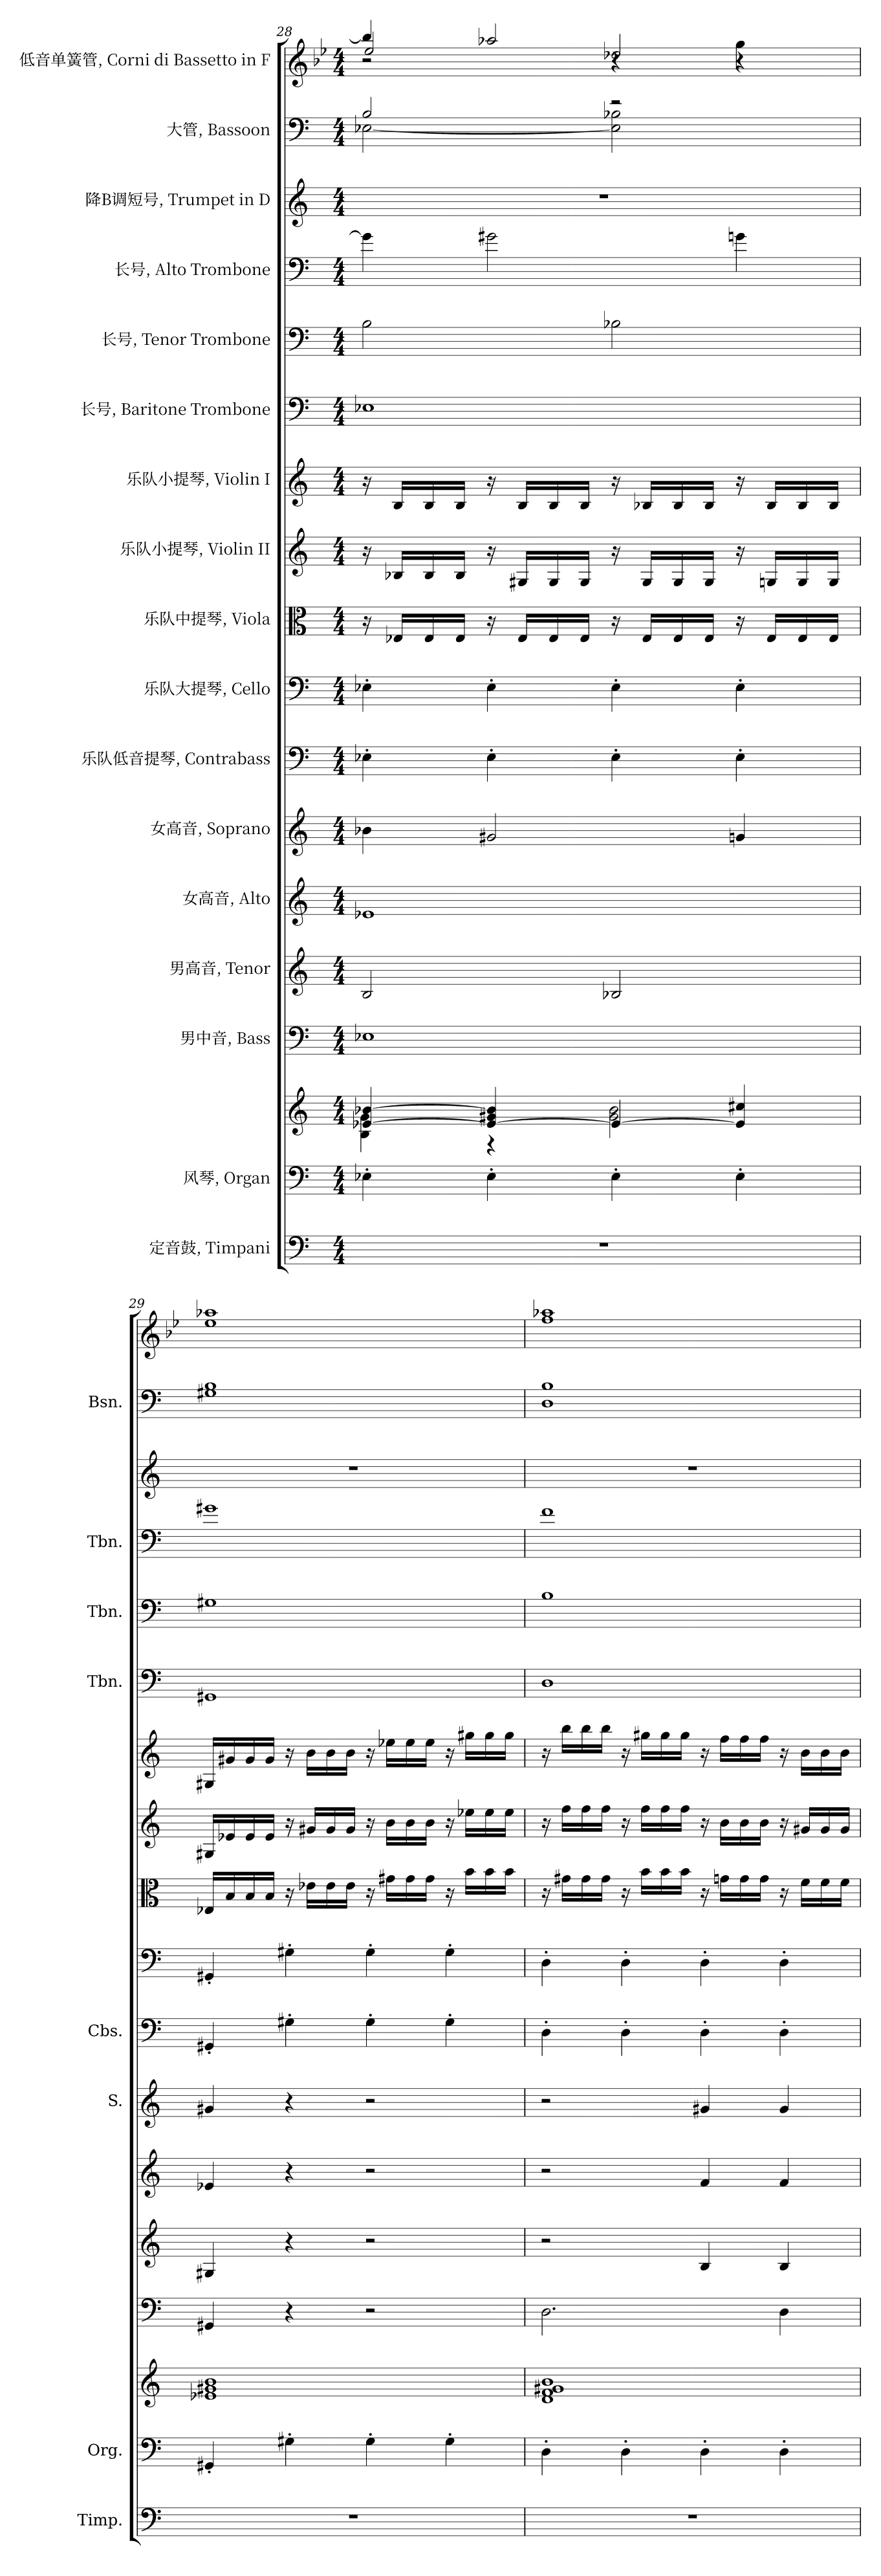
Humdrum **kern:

**kern	**kern	**kern	**kern	**kern	**kern	**kern	**kern	**kern	**kern	**kern	**kern	**kern	**kern	**kern	**kern	**kern	**kern
*part17	*part16	*part16	*part15	*part14	*part13	*part12	*part11	*part10	*part9	*part8	*part7	*part6	*part5	*part4	*part3	*part2	*part1
*staff18	*staff17	*staff16	*staff15	*staff14	*staff13	*staff12	*staff11	*staff10	*staff9	*staff8	*staff7	*staff6	*staff5	*staff4	*staff3	*staff2	*staff1
*I"定音鼓, Timpani	*I"风琴, Organ	*	*I"男中音, Bass	*I"男高音, Tenor	*I"女高音, Alto	*I"女高音, Soprano	*I"乐队低音提琴, Contrabass	*I"乐队大提琴, Cello	*I"乐队中提琴, Viola	*I"乐队小提琴, Violin II	*I"乐队小提琴, Violin I	*I"长号, Baritone Trombone	*I"长号, Tenor Trombone	*I"长号, Alto Trombone	*I"降B调短号, Trumpet in D	*I"大管, Bassoon	*I"低音单簧管, Corni di Bassetto in F
*I'Timp.	*I'Org.	*	*	*	*	*I'S.	*I'Cbs.	*	*	*	*	*I'Tbn.	*I'Tbn.	*I'Tbn.	*	*I'Bsn.	*
!!LO:PB:g=z
*clefF4	*clefF4	*clefG2	*clefF4	*clefG2	*clefG2	*clefG2	*clefF4	*clefF4	*clefC3	*clefG2	*clefG2	*clefF4	*clefF4	*clefF4	*clefG2	*clefF4	*clefG2
*	*	*	*	*	*	*	*ITrd7c12	*	*	*	*	*	*	*	*ITrd1c2	*	*ITrd8c14
*k[]	*k[]	*k[]	*k[]	*k[]	*k[]	*k[]	*k[]	*k[]	*k[]	*k[]	*k[]	*k[]	*k[]	*k[]	*k[b-e-]	*k[]	*k[b-e-]
*M4/4	*M4/4	*M4/4	*M4/4	*M4/4	*M4/4	*M4/4	*M4/4	*M4/4	*M4/4	*M4/4	*M4/4	*M4/4	*M4/4	*M4/4	*M4/4	*M4/4	*M4/4
=28	=28	=28	=28	=28	=28	=28	=28	=28	=28	=28	=28	=28	=28	=28	=28	=28	=28
*	*	*^	*	*	*	*	*	*	*	*	*	*	*	*	*	*^	*^
*	*	*	*	*	*	*	*	*	*	*	*	*	*	*	*	*	*	*	*	*^
1r	4E-X'\	[4e-X/ [4b-X/	4B\ 4g\	1E-X	2B/	1e-X	4b-X\	4EE-X'\	4E-X'\	16r	16r	16r	1E-X	2B\	4g\]	1r	2B/	[2E-X\	4b-/]	2r	2e-/
.	.	.	.	.	.	.	.	.	.	16E-X/LL	16B-X/LL	16B/LL	.	.	.	.	.	.	.	.	.
.	.	.	.	.	.	.	.	.	.	16E-/	16B-/	16B/	.	.	.	.	.	.	.	.	.
.	.	.	.	.	.	.	.	.	.	16E-/JJ	16B-/JJ	16B/JJ	.	.	.	.	.	.	.	.	.
.	4E-'\	4e-/_ 4g#X/ 4b-/]	4r	.	.	.	2g#X/	4EE-'\	4E-'\	16r	16r	16r	.	.	2g#X\	.	.	.	2a-X/	.	.
.	.	.	.	.	.	.	.	.	.	16E-/LL	16G#X/LL	16B/LL	.	.	.	.	.	.	.	.	.
.	.	.	.	.	.	.	.	.	.	16E-/	16G#/	16B/	.	.	.	.	.	.	.	.	.
.	.	.	.	.	.	.	.	.	.	16E-/JJ	16G#/JJ	16B/JJ	.	.	.	.	.	.	.	.	.
.	4E-'\	4e-/_	2g#\ 2b-\	.	2B-X/	.	.	4EE-'\	4E-'\	16r	16r	16r	.	2B-X\	.	.	2r	2E-\] 2B-X\	.	4r	2d-X/
.	.	.	.	.	.	.	.	.	.	16E-/LL	16G#/LL	16B-X/LL	.	.	.	.	.	.	.	.	.
.	.	.	.	.	.	.	.	.	.	16E-/	16G#/	16B-/	.	.	.	.	.	.	.	.	.
.	.	.	.	.	.	.	.	.	.	16E-/JJ	16G#/JJ	16B-/JJ	.	.	.	.	.	.	.	.	.
.	4E-'\	4e-/] 4cc#X/	.	.	.	.	4gn/	4EE-'\	4E-'\	16r	16r	16r	.	.	4gn\	.	.	.	4r	4g\	.
.	.	.	.	.	.	.	.	.	.	16E-/LL	16Gn/LL	16B-/LL	.	.	.	.	.	.	.	.	.
.	.	.	.	.	.	.	.	.	.	16E-/	16G/	16B-/	.	.	.	.	.	.	.	.	.
.	.	.	.	.	.	.	.	.	.	16E-/JJ	16G/JJ	16B-/JJ	.	.	.	.	.	.	.	.	.
*	*	*	*	*	*	*	*	*	*	*	*	*	*	*	*	*	*v	*v	*	*	*
*	*	*v	*v	*	*	*	*	*	*	*	*	*	*	*	*	*	*	*v	*v	*v
!!LO:PB:g=z
=29	=29	=29	=29	=29	=29	=29	=29	=29	=29	=29	=29	=29	=29	=29	=29	=29	=29
1r	4GG#X'/	1e-X 1g#X 1b	4GG#X/	4G#X/	4e-X/	4g#X/	4GGG#X'/	4GG#X'/	16E-X/LL	16G#X/LL	16G#X/LL	1GG#X	1G#X	1g#X	1r	1G#X 1B	1e- 1a-X
.	.	.	.	.	.	.	.	.	16B/	16e-X/	16g#X/	.	.	.	.	.	.
.	.	.	.	.	.	.	.	.	16B/	16e-/	16g#/	.	.	.	.	.	.
.	.	.	.	.	.	.	.	.	16B/JJ	16e-/JJ	16g#/JJ	.	.	.	.	.	.
.	4G#X'\	.	4r	4r	4r	4r	4GG#X'\	4G#X'\	16r	16r	16r	.	.	.	.	.	.
.	.	.	.	.	.	.	.	.	16e-X\LL	16g#X/LL	16b\LL	.	.	.	.	.	.
.	.	.	.	.	.	.	.	.	16e-\	16g#/	16b\	.	.	.	.	.	.
.	.	.	.	.	.	.	.	.	16e-\JJ	16g#/JJ	16b\JJ	.	.	.	.	.	.
.	4G#'\	.	2r	2r	2r	2r	4GG#'\	4G#'\	16r	16r	16r	.	.	.	.	.	.
.	.	.	.	.	.	.	.	.	16g#X\LL	16b\LL	16ee-X\LL	.	.	.	.	.	.
.	.	.	.	.	.	.	.	.	16g#\	16b\	16ee-\	.	.	.	.	.	.
.	.	.	.	.	.	.	.	.	16g#\JJ	16b\JJ	16ee-\JJ	.	.	.	.	.	.
.	4G#'\	.	.	.	.	.	4GG#'\	4G#'\	16r	16r	16r	.	.	.	.	.	.
.	.	.	.	.	.	.	.	.	16b\LL	16ee-X\LL	16gg#X\LL	.	.	.	.	.	.
.	.	.	.	.	.	.	.	.	16b\	16ee-\	16gg#\	.	.	.	.	.	.
.	.	.	.	.	.	.	.	.	16b\JJ	16ee-\JJ	16gg#\JJ	.	.	.	.	.	.
=30	=30	=30	=30	=30	=30	=30	=30	=30	=30	=30	=30	=30	=30	=30	=30	=30	=30
1r	4D'\	1d 1f 1g#X 1b	2.D\	2r	2r	2r	4DD'\	4D'\	16r	16r	16r	1D	1B	1f	1r	1D 1B	1f 1a-X
.	.	.	.	.	.	.	.	.	16g#X\LL	16ff\LL	16bb\LL	.	.	.	.	.	.
.	.	.	.	.	.	.	.	.	16g#\	16ff\	16bb\	.	.	.	.	.	.
.	.	.	.	.	.	.	.	.	16g#\JJ	16ff\JJ	16bb\JJ	.	.	.	.	.	.
.	4D'\	.	.	.	.	.	4DD'\	4D'\	16r	16r	16r	.	.	.	.	.	.
.	.	.	.	.	.	.	.	.	16b\LL	16ff\LL	16gg#X\LL	.	.	.	.	.	.
.	.	.	.	.	.	.	.	.	16b\	16ff\	16gg#\	.	.	.	.	.	.
.	.	.	.	.	.	.	.	.	16b\JJ	16ff\JJ	16gg#\JJ	.	.	.	.	.	.
.	4D'\	.	.	4B/	4f/	4g#X/	4DD'\	4D'\	16r	16r	16r	.	.	.	.	.	.
.	.	.	.	.	.	.	.	.	16gn\LL	16b\LL	16ff\LL	.	.	.	.	.	.
.	.	.	.	.	.	.	.	.	16g\	16b\	16ff\	.	.	.	.	.	.
.	.	.	.	.	.	.	.	.	16g\JJ	16b\JJ	16ff\JJ	.	.	.	.	.	.
.	4D'\	.	4D\	4B/	4f/	4g#/	4DD'\	4D'\	16r	16r	16r	.	.	.	.	.	.
.	.	.	.	.	.	.	.	.	16f\LL	16g#X/LL	16b\LL	.	.	.	.	.	.
.	.	.	.	.	.	.	.	.	16f\	16g#/	16b\	.	.	.	.	.	.
.	.	.	.	.	.	.	.	.	16f\JJ	16g#/JJ	16b\JJ	.	.	.	.	.	.
=	=	=	=	=	=	=	=	=	=	=	=	=	=	=	=	=	=
*-	*-	*-	*-	*-	*-	*-	*-	*-	*-	*-	*-	*-	*-	*-	*-	*-	*-
